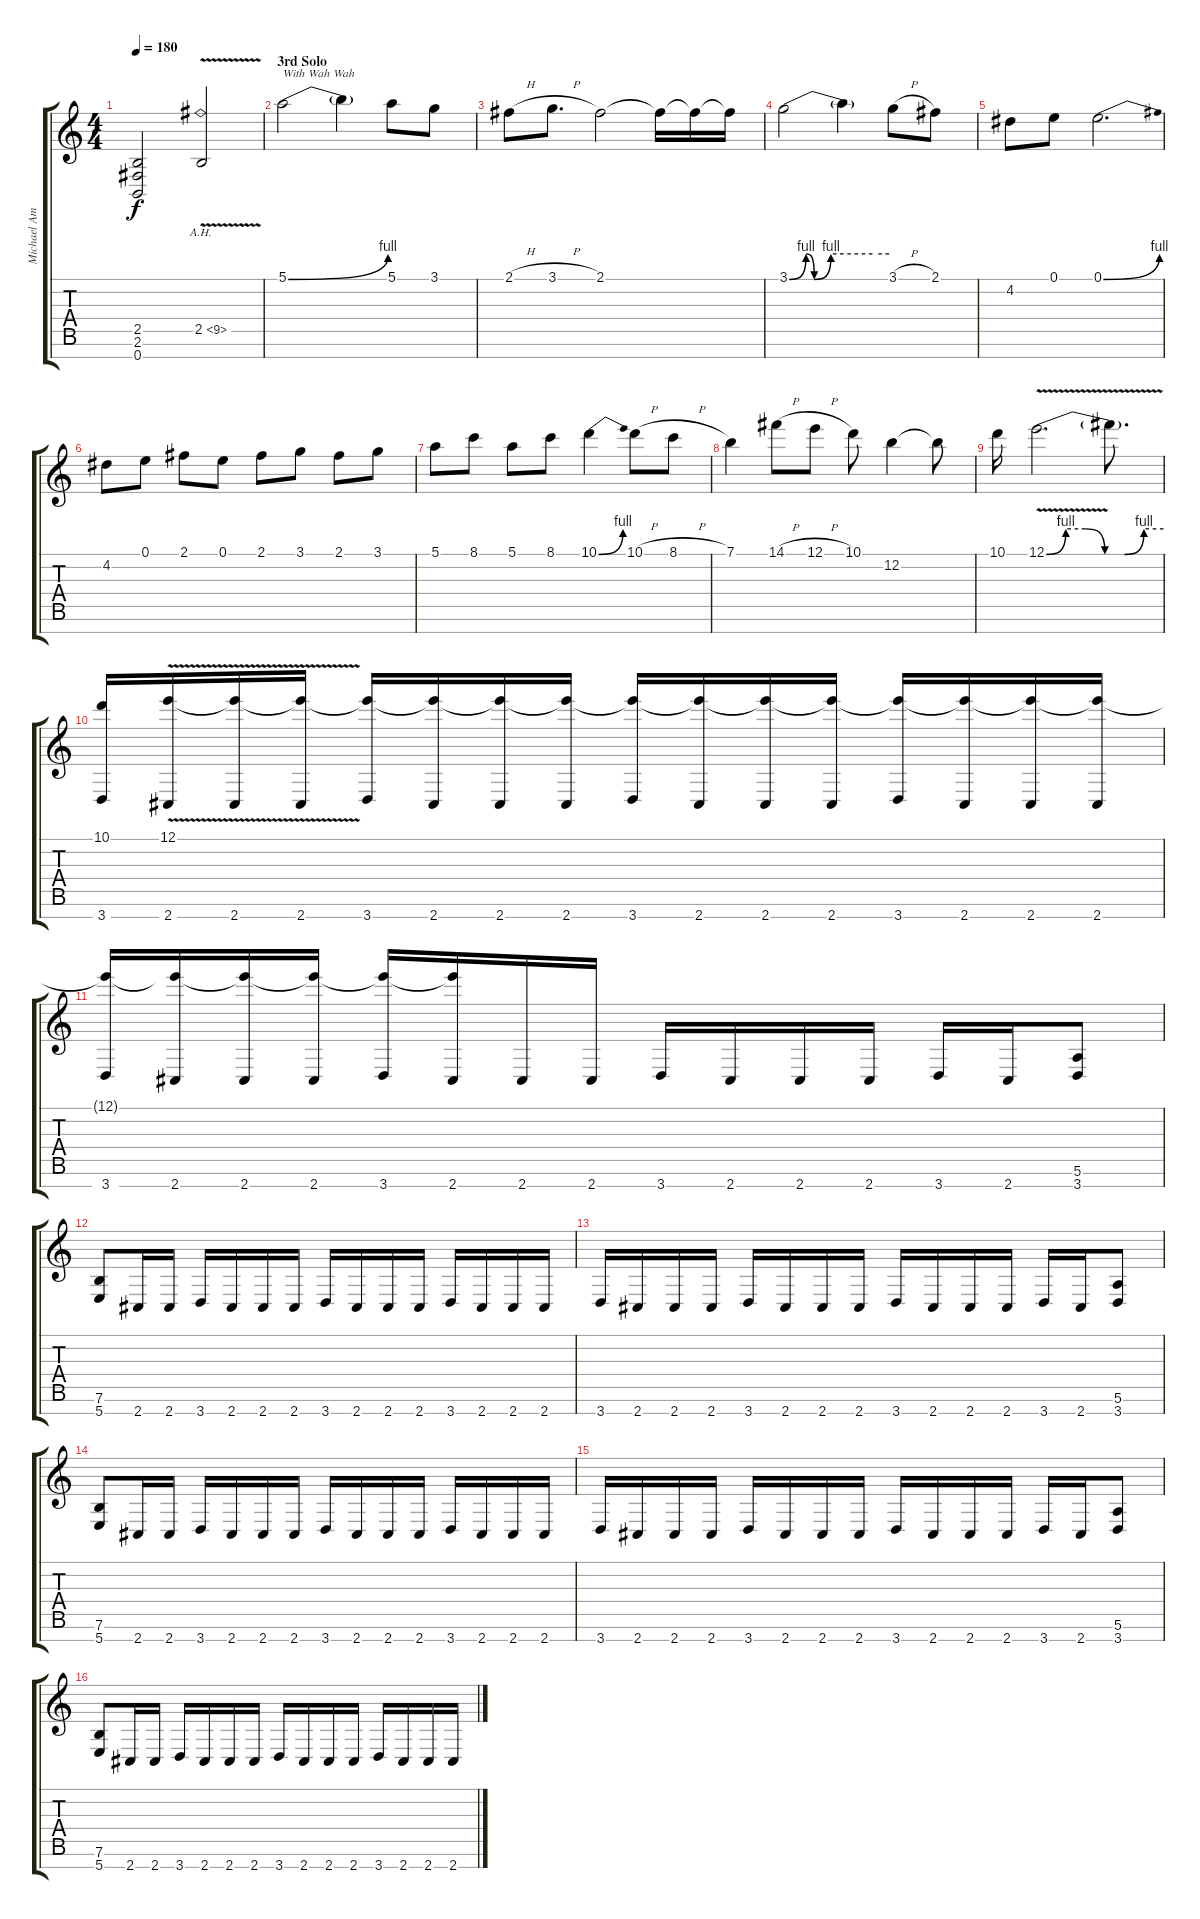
\track ("Michael Amott" "Michael Am") {instrument distortionguitar}
\staff {score tabs}
\tuning (E4 B3 G3 D3 A2 E2 B1) {hide}
\ts (4 4)
\tempo 180
\clef g2
\ks c
(2.5 2.6 0.7).2{dy f} 2.5{ah 7 v}.2 |
\section ("" "3rd Solo")
5.1{be (bend 0 0 60 4)}.2{txt "With Wah Wah"} 5.1{t}.4 5.1.8 3.1.8 |
2.1{h}.8 3.1{h}.8{d} 2.1.2 2.1{t}.16 2.1{t}.16 2.1{t}.16 |
3.1{be (custom 0 0 10 4 15 0 25 4 50 4 60 4)}.2 3.1{t}.4 3.1{h}.8 2.1.8 |
4.2.8 0.1.8 0.1{be (bend 0 0 60 4)}.2{d} |
4.2.8 0.1.8 2.1.8 0.1.8 2.1.8 3.1.8 2.1.8 3.1.8 |
5.1.8 8.1.8 5.1.8 8.1.8 10.1{be (bend 0 0 60 4)}.4 10.1{h}.8 8.1{h}.8 |
7.1.4 14.1{h}.8 12.1{h}.8 10.1.8 12.2.4 12.2{t}.8 |
10.1.16 12.1{be (custom 0 0 10 4 20 4 30 0 40 0 50 4 60 4) v}.2{d} 12.1{t}.8{d} |
(10.1 3.7).16 (12.1{v} 2.7).16 (12.1{v t} 2.7).16 (12.1{t} 2.7).16 (12.1{t} 3.7).16 (12.1{t} 2.7).16 (12.1{t} 2.7).16 (12.1{t} 2.7).16 (12.1{t} 3.7).16 (12.1{t} 2.7).16 (12.1{t} 2.7).16 (12.1{t} 2.7).16 (12.1{t} 3.7).16 (12.1{t} 2.7).16 (12.1{t} 2.7).16 (12.1{t} 2.7).16 |
(12.1{t} 3.7).16 (12.1{t} 2.7).16 (12.1{t} 2.7).16 (12.1{t} 2.7).16 (12.1{t} 3.7).16 (12.1{t} 2.7).16 2.7.16 2.7.16 3.7.16 2.7.16 2.7.16 2.7.16 3.7.16 2.7.16 (5.6 3.7).8 |
(7.6 5.7).8 2.7.16 2.7.16 3.7.16 2.7.16 2.7.16 2.7.16 3.7.16 2.7.16 2.7.16 2.7.16 3.7.16 2.7.16 2.7.16 2.7.16 |
3.7.16 2.7.16 2.7.16 2.7.16 3.7.16 2.7.16 2.7.16 2.7.16 3.7.16 2.7.16 2.7.16 2.7.16 3.7.16 2.7.16 (5.6 3.7).8 |
(7.6 5.7).8 2.7.16 2.7.16 3.7.16 2.7.16 2.7.16 2.7.16 3.7.16 2.7.16 2.7.16 2.7.16 3.7.16 2.7.16 2.7.16 2.7.16 |
3.7.16 2.7.16 2.7.16 2.7.16 3.7.16 2.7.16 2.7.16 2.7.16 3.7.16 2.7.16 2.7.16 2.7.16 3.7.16 2.7.16 (5.6 3.7).8 |
(7.6 5.7).8 2.7.16 2.7.16 3.7.16 2.7.16 2.7.16 2.7.16 3.7.16 2.7.16 2.7.16 2.7.16 3.7.16 2.7.16 2.7.16 2.7.16
